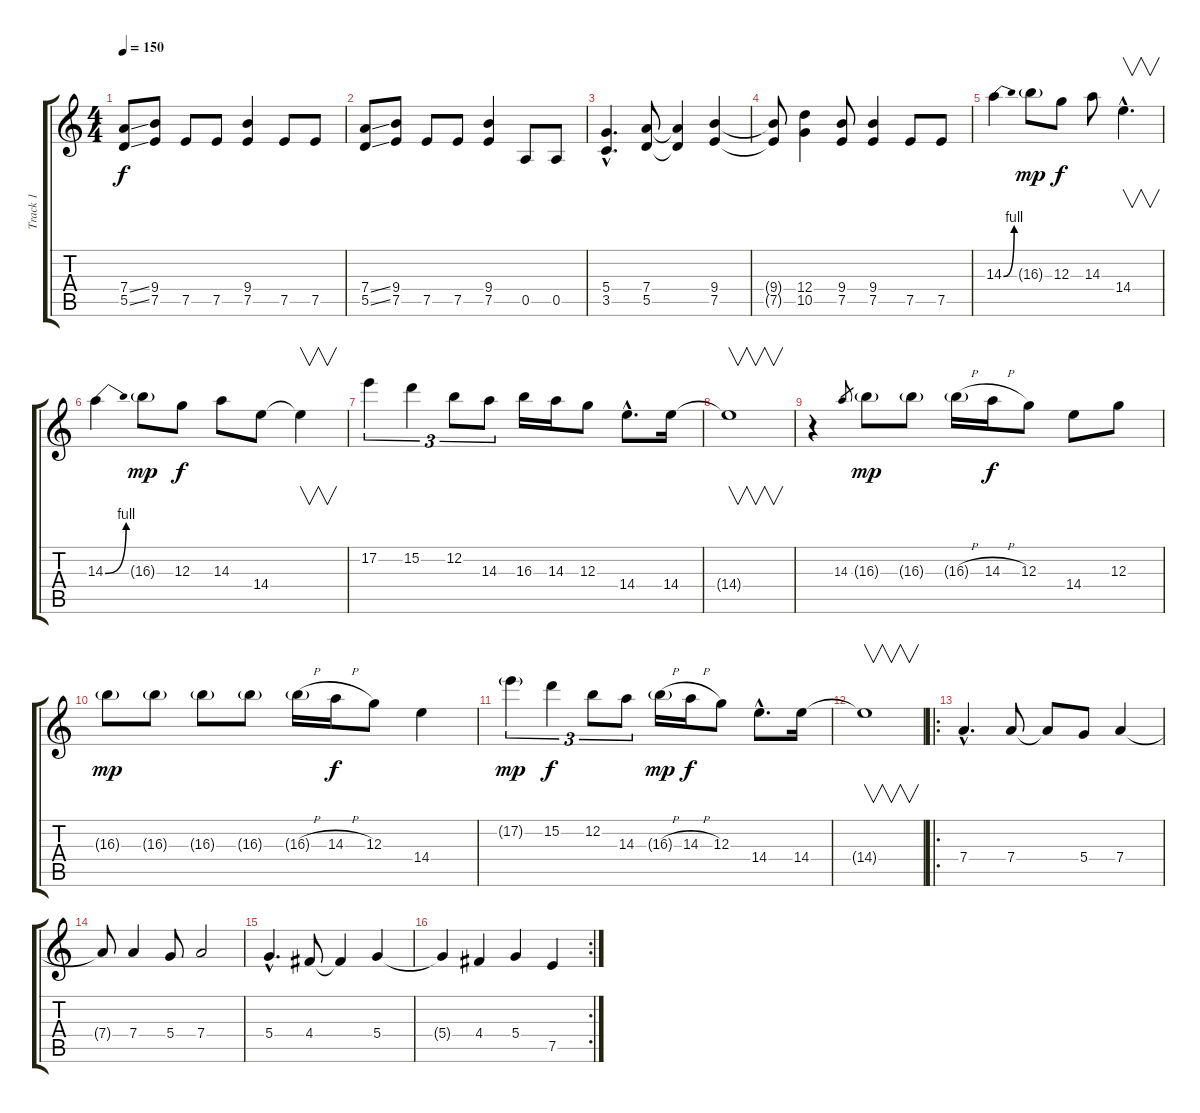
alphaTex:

\track ("Track 1" "Track 1") {instrument distortionguitar}
\staff {score tabs}
\tuning (E4 B3 G3 D3 A2 E2) {hide}
\ts (4 4)
\tempo 150
\clef g2
\ks c
(7.4{ss} 5.5{ss}).8{dy f} (9.4 7.5).8 7.5.8 7.5.8 (9.4 7.5).4 7.5.8 7.5.8 |
(7.4{ss} 5.5{ss}).8 (9.4 7.5).8 7.5.8 7.5.8 (9.4 7.5).4 0.5.8 0.5.8 |
(5.4{hac} 3.5{hac}).4{d} (7.4 5.5).8 (7.4{t} 5.5{t}).4 (9.4 7.5).4 |
(9.4{t} 7.5{t}).8 (12.4 10.5).4 (9.4 7.5).8 (9.4 7.5).4 7.5.8 7.5.8 |
14.3{be (bend 0 0 60 4)}.4 16.3{g}.8{dy mp} 12.3.8{dy f} 14.3.8 14.4{hac}.4{v d} |
14.3{be (bend 0 0 60 4)}.4 16.3{g}.8{dy mp} 12.3.8{dy f} 14.3.8 14.4.8 14.4{t}.4{v} |
17.2.4{tu (3 2)} 15.2.4{tu (3 2)} 12.2.8{tu (3 2)} 14.3.8{tu (3 2)} 16.3.16 14.3.16 12.3.8 14.4{hac}.8{d} 14.4.16 |
14.4{t}.1{v} |
r.4 14.3.8{gr} 16.3{g}.8{dy mp} 16.3{g}.8 16.3{h g}.16 14.3{h}.16{dy f} 12.3.8 14.4.8 12.3.8 |
16.3{g}.8{dy mp} 16.3{g}.8 16.3{g}.8 16.3{g}.8 16.3{h g}.16 14.3{h}.16{dy f} 12.3.8 14.4.4 |
17.2{g}.4{tu (3 2) dy mp} 15.2.4{tu (3 2) dy f} 12.2.8{tu (3 2)} 14.3.8{tu (3 2)} 16.3{h g}.16{dy mp} 14.3{h}.16{dy f} 12.3.8 14.4{hac}.8{d} 14.4.16 |
14.4{t}.1{v} |
\ro
7.4{hac}.4{d} 7.4.8 7.4{t}.8 5.4.8 7.4.4 |
7.4{t}.8 7.4.4 5.4.8 7.4.2 |
5.4{hac}.4{d} 4.4.8 4.4{t}.4 5.4.4 |
\rc 2
5.4{t}.4 4.4.4 5.4.4 7.5.4
